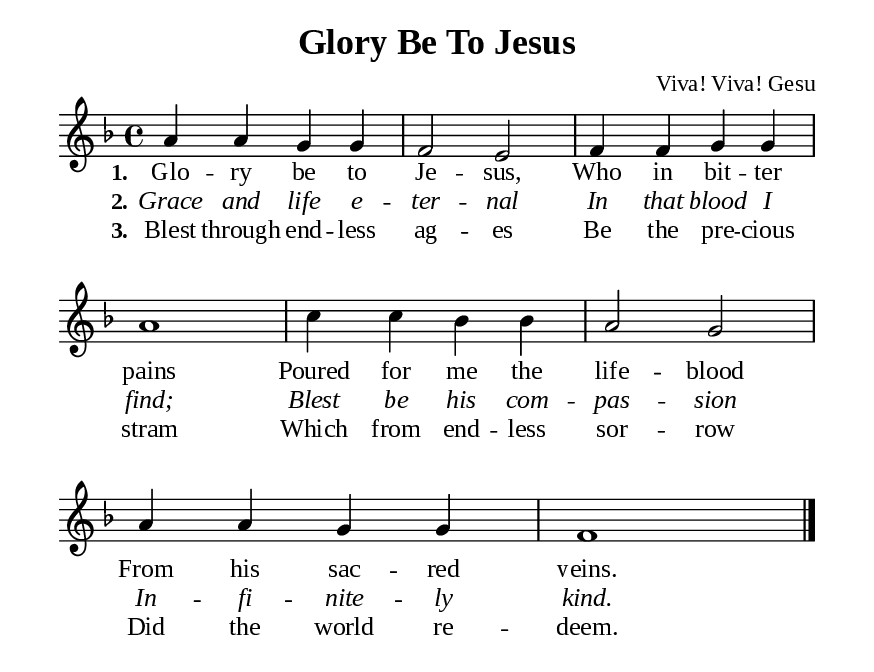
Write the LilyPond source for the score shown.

%%%%%%%%%%%%%%%%%%%%%%%%%%%%%
% CONTENTS OF THIS DOCUMENT
% 1. Common settings
% 2. Verse music
% 3. Verse lyrics
% 4. Layout
%%%%%%%%%%%%%%%%%%%%%%%%%%%%%

%%%%%%%%%%%%%%%%%%%%%%%%%%%%%
% 1. Common settings
%%%%%%%%%%%%%%%%%%%%%%%%%%%%%
\version "2.22.1"

\header {
  title = "Glory Be To Jesus"
  composer = "Viva! Viva! Gesu"
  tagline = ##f
}

global= {
  \key f \major
  \time 4/4
  \override Score.BarNumber.break-visibility = ##(#f #f #f)
  \override Lyrics.LyricSpace.minimum-distance = #3.0
}

\paper {
  #(set-paper-size "a5")
  top-margin = 3.2\mm
  bottom-marign = 10\mm
  left-margin = 10\mm
  right-margin = 10\mm
  indent = #0
  #(define fonts
	 (make-pango-font-tree "Liberation Serif"
	 		       "Liberation Serif"
			       "Liberation Serif"
			       (/ 20 20)))
  system-system-spacing = #'((basic-distance . 3) (padding . 5))
}

printItalic = {
  \override LyricText.font-shape = #'italic
}

%%%%%%%%%%%%%%%%%%%%%%%%%%%%%
% 2. Verse music
%%%%%%%%%%%%%%%%%%%%%%%%%%%%%
musicVerseSoprano = \relative c'' {
  %{	01	%} a4 a g g |
  %{	02	%} f2 e |
  %{	03	%} f4 f g g |
  %{	04	%} a1 |
  %{	05	%} c4 c bes bes |
  %{	06	%} a2 g |
  %{	07	%} a4 a g g |
  %{	08	%} f1 \bar "|."
}

%%%%%%%%%%%%%%%%%%%%%%%%%%%%%
% 3. Verse lyrics
%%%%%%%%%%%%%%%%%%%%%%%%%%%%%
verseOne = \lyricmode {
  \set stanza = #"1."
  Glo -- ry be to Je -- sus,
  Who in bit -- ter pains
  Poured for me the life -- blood
  From his sac -- red veins.
}

verseTwo = \lyricmode {
  \set stanza = #"2."
  Grace and life e -- ter -- nal
  In that blood I find;
  Blest be his com -- pas -- sion
  In -- fi -- nite -- ly kind.
}

verseThree = \lyricmode {
  \set stanza = #"3."
  Blest through end -- less ag -- es
  Be the pre -- cious stram
  Which from end -- less sor -- row
  Did the world re -- deem.
}

%%%%%%%%%%%%%%%%%%%%%%%%%%%%%
% 4. Layout
%%%%%%%%%%%%%%%%%%%%%%%%%%%%%
\score {
    \new ChoirStaff <<
      \new Staff <<
        \clef "treble"
        \new Voice = "sopranos" { \global   \musicVerseSoprano }
      >>
      \new Lyrics \lyricsto sopranos \verseOne
      \new Lyrics \with \printItalic \lyricsto sopranos \verseTwo
      \new Lyrics \lyricsto sopranos \verseThree
    >>
}
